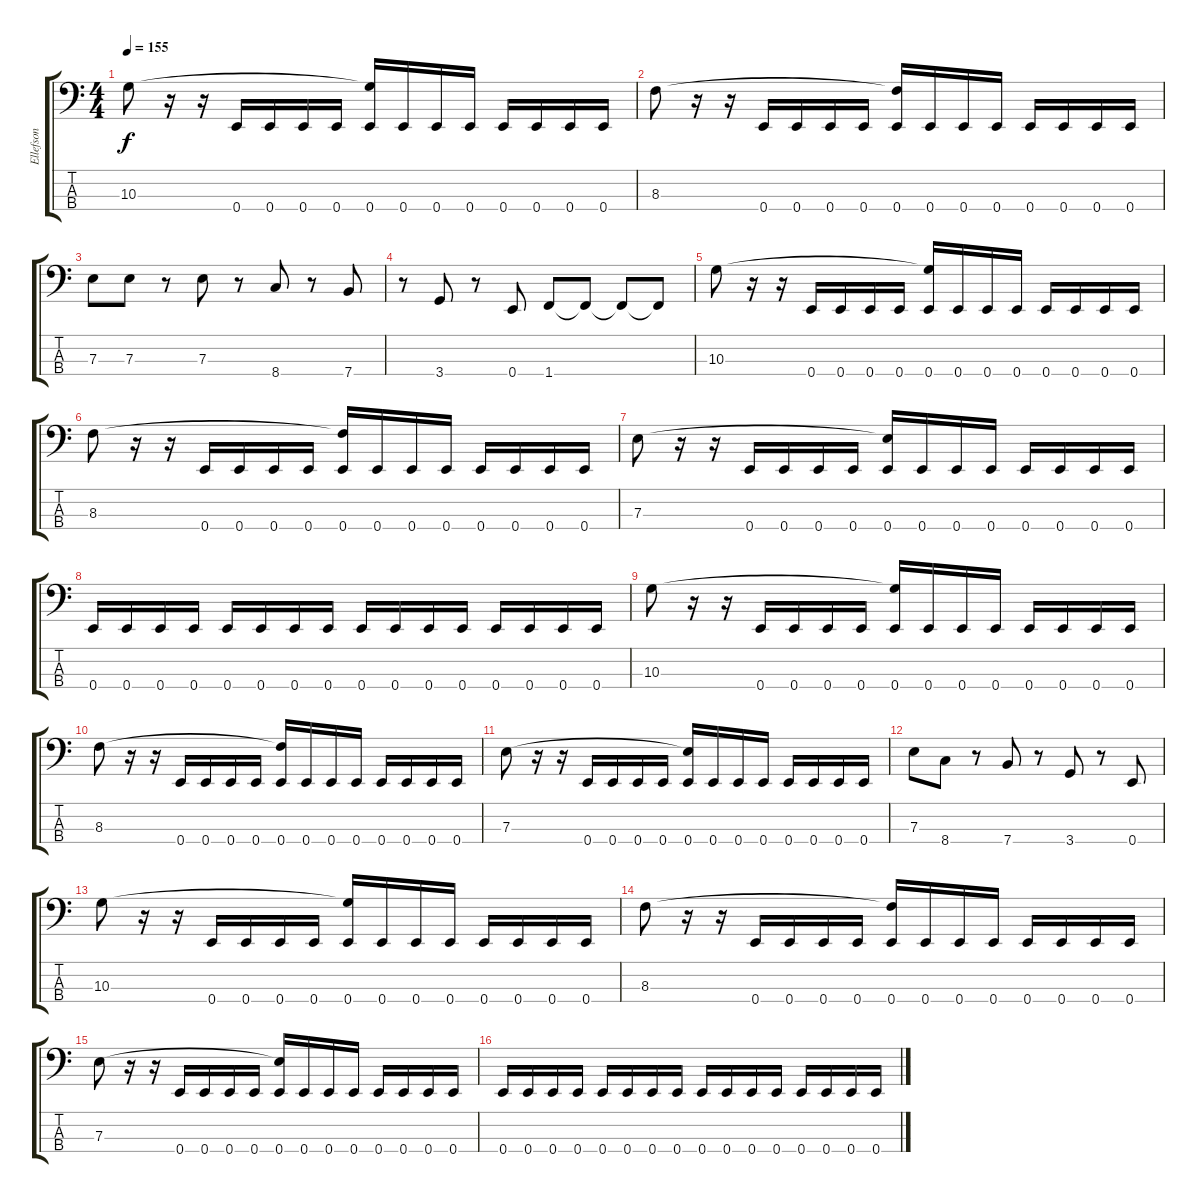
\track ("Ellefson" "Ellefson") {instrument electricbasspick}
\staff {score tabs}
\tuning (G2 D2 A1 E1) {hide}
\ts (4 4)
\tempo 155
\clef f4
\ks c
10.3.8{dy f} r.16 r.16 0.4.16 0.4.16 0.4.16 0.4.16 (10.3{t} 0.4).16 0.4.16 0.4.16 0.4.16 0.4.16 0.4.16 0.4.16 0.4.16 |
8.3.8 r.16 r.16 0.4.16 0.4.16 0.4.16 0.4.16 (8.3{t} 0.4).16 0.4.16 0.4.16 0.4.16 0.4.16 0.4.16 0.4.16 0.4.16 |
7.3.8 7.3.8 r.8 7.3.8 r.8 8.4.8 r.8 7.4.8 |
r.8 3.4.8 r.8 0.4.8 1.4.8 1.4{t}.8 1.4{t}.8 1.4{t}.8 |
10.3.8 r.16 r.16 0.4.16 0.4.16 0.4.16 0.4.16 (10.3{t} 0.4).16 0.4.16 0.4.16 0.4.16 0.4.16 0.4.16 0.4.16 0.4.16 |
8.3.8 r.16 r.16 0.4.16 0.4.16 0.4.16 0.4.16 (8.3{t} 0.4).16 0.4.16 0.4.16 0.4.16 0.4.16 0.4.16 0.4.16 0.4.16 |
7.3.8 r.16 r.16 0.4.16 0.4.16 0.4.16 0.4.16 (7.3{t} 0.4).16 0.4.16 0.4.16 0.4.16 0.4.16 0.4.16 0.4.16 0.4.16 |
0.4.16 0.4.16 0.4.16 0.4.16 0.4.16 0.4.16 0.4.16 0.4.16 0.4.16 0.4.16 0.4.16 0.4.16 0.4.16 0.4.16 0.4.16 0.4.16 |
10.3.8 r.16 r.16 0.4.16 0.4.16 0.4.16 0.4.16 (10.3{t} 0.4).16 0.4.16 0.4.16 0.4.16 0.4.16 0.4.16 0.4.16 0.4.16 |
8.3.8 r.16 r.16 0.4.16 0.4.16 0.4.16 0.4.16 (8.3{t} 0.4).16 0.4.16 0.4.16 0.4.16 0.4.16 0.4.16 0.4.16 0.4.16 |
7.3.8 r.16 r.16 0.4.16 0.4.16 0.4.16 0.4.16 (7.3{t} 0.4).16 0.4.16 0.4.16 0.4.16 0.4.16 0.4.16 0.4.16 0.4.16 |
7.3.8 8.4.8 r.8 7.4.8 r.8 3.4.8 r.8 0.4.8 |
10.3.8 r.16 r.16 0.4.16 0.4.16 0.4.16 0.4.16 (10.3{t} 0.4).16 0.4.16 0.4.16 0.4.16 0.4.16 0.4.16 0.4.16 0.4.16 |
8.3.8 r.16 r.16 0.4.16 0.4.16 0.4.16 0.4.16 (8.3{t} 0.4).16 0.4.16 0.4.16 0.4.16 0.4.16 0.4.16 0.4.16 0.4.16 |
7.3.8 r.16 r.16 0.4.16 0.4.16 0.4.16 0.4.16 (7.3{t} 0.4).16 0.4.16 0.4.16 0.4.16 0.4.16 0.4.16 0.4.16 0.4.16 |
0.4.16 0.4.16 0.4.16 0.4.16 0.4.16 0.4.16 0.4.16 0.4.16 0.4.16 0.4.16 0.4.16 0.4.16 0.4.16 0.4.16 0.4.16 0.4.16
